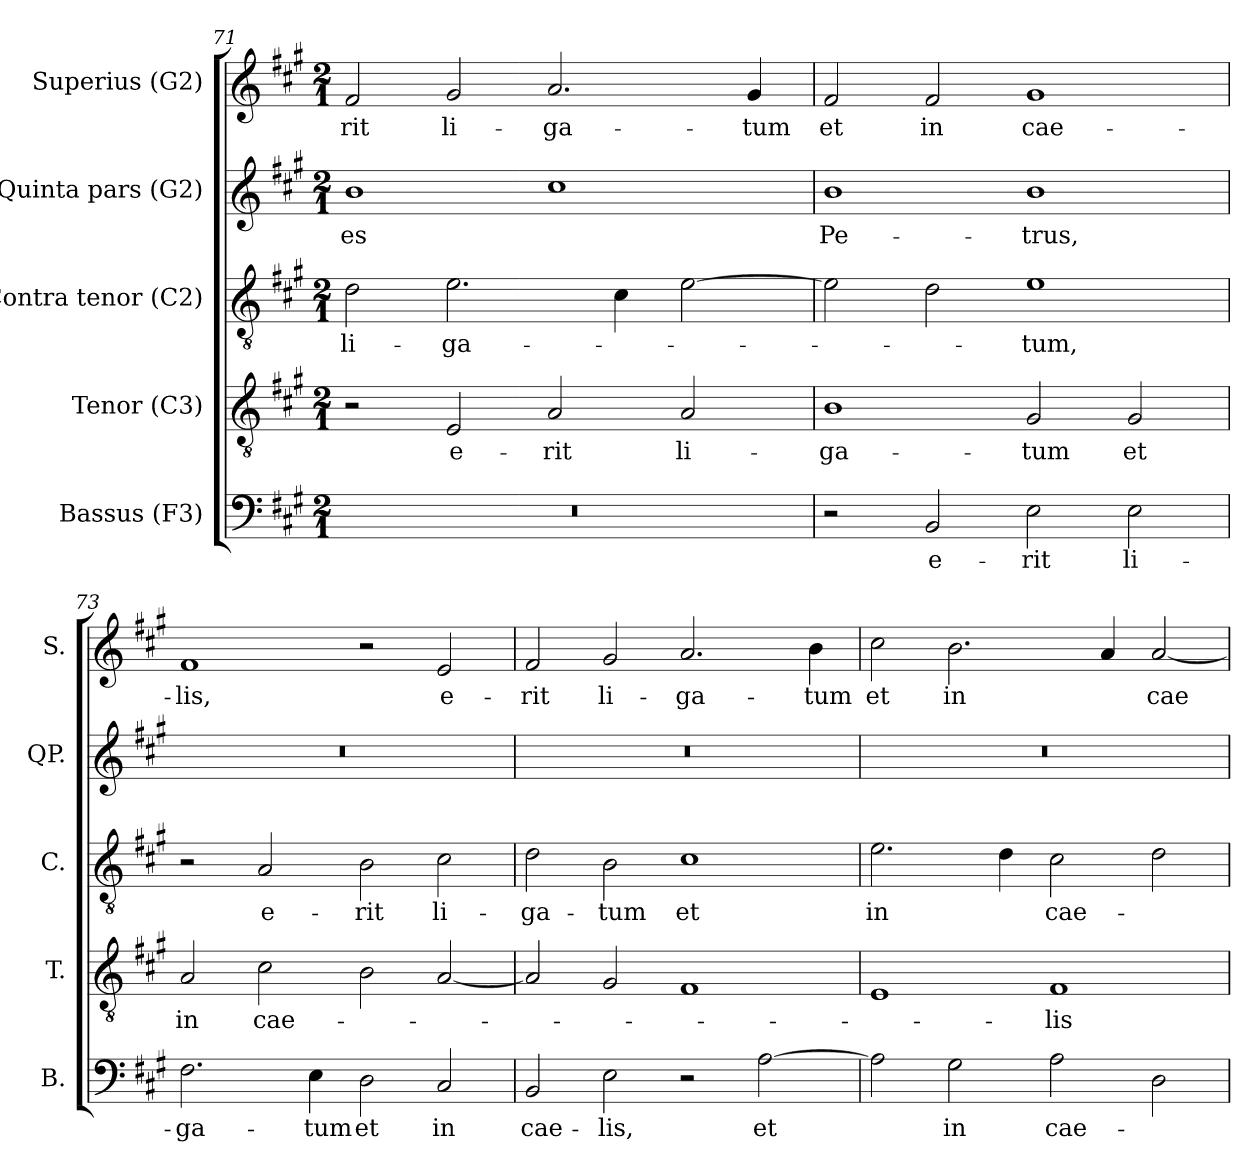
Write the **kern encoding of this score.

**kern	**text	**kern	**text	**kern	**text	**kern	**text	**kern	**text
*part5	*part5	*part4	*part4	*part3	*part3	*part2	*part2	*part1	*part1
*staff5	*staff5	*staff4	*staff4	*staff3	*staff3	*staff2	*staff2	*staff1	*staff1
*I"Bassus (F3)	*	*I"Tenor (C3)	*	*I"Contra tenor (C2)	*	*I"Quinta pars (G2)	*	*I"Superius (G2)	*
*I'B.	*	*I'T.	*	*I'C.	*	*I'QP.	*	*I'S.	*
*clefF4	*	*clefGv2	*	*clefGv2	*	*clefG2	*	*clefG2	*
*	*	*ITrd7c12	*	*ITrd7c12	*	*ITrd7c12	*	*	*
*k[f#c#g#]	*	*k[f#c#g#]	*	*k[f#c#g#]	*	*k[f#c#g#]	*	*k[f#c#g#]	*
*A:	*	*A:	*	*A:	*	*A:	*	*A:	*
*M2/1	*	*M2/1	*	*M2/1	*	*M2/1	*	*M2/1	*
=71	=71	=71	=71	=71	=71	=71	=71	=71	=71
!LO:N:vis=1	!	!	!	!	!	!	!	!	!
!	!	!	!	!	!LO:LY:b:color=#000000	!	!	!	!
!	!	!	!	!	!	!	!LO:LY:b:color=#000000	!	!
!	!	!	!	!	!	!	!	!	!LO:LY:b:color=#000000
0r	.	2r	.	2Di\	li-	1Bi	es	2f#i/	-rit
!	!	!	!LO:LY:b:color=#000000	!	!	!	!	!	!
!	!	!	!	!	!LO:LY:b:color=#000000	!	!	!	!
!	!	!	!	!	!	!	!	!	!LO:LY:b:color=#000000
.	.	2EEi/	e-	2.Ei\	-ga-	.	.	2g#i/	li-
!	!	!	!LO:LY:b:color=#000000	!	!	!	!	!	!
!	!	!	!	!	!	!	!	!	!LO:LY:b:color=#000000
.	.	2AAi/	-rit	.	.	1c#i	.	2.ai/	-ga-
.	.	.	.	4C#i\	.	.	.	.	.
!	!	!	!LO:LY:b:color=#000000	!	!	!	!	!	!
.	.	2AAi/	li-	[2Ei\	.	.	.	.	.
!	!	!	!	!	!	!	!	!	!LO:LY:b:color=#000000
.	.	.	.	.	.	.	.	4g#i/	-tum
=72	=72	=72	=72	=72	=72	=72	=72	=72	=72
!	!	!	!LO:LY:b:color=#000000	!	!	!	!	!	!
!	!	!	!	!	!	!	!LO:LY:b:color=#000000	!	!
!	!	!	!	!	!	!	!	!	!LO:LY:b:color=#000000
2r	.	1BBi	-ga-	2Ei\]	.	1Bi	Pe-	2f#i/	et
!	!LO:LY:b:color=#000000	!	!	!	!	!	!	!	!
!	!	!	!	!	!	!	!	!	!LO:LY:b:color=#000000
2BBi/	e-	.	.	2Di\	.	.	.	2f#i/	in
!	!LO:LY:b:color=#000000	!	!	!	!	!	!	!	!
!	!	!	!LO:LY:b:color=#000000	!	!	!	!	!	!
!	!	!	!	!	!LO:LY:b:color=#000000	!	!	!	!
!	!	!	!	!	!	!	!LO:LY:b:color=#000000	!	!
!	!	!	!	!	!	!	!	!	!LO:LY:b:color=#000000
2Ei\	-rit	2GG#i/	-tum	1Ei	-tum,	1Bi	-trus,	1g#i	cae-
!	!LO:LY:b:color=#000000	!	!	!	!	!	!	!	!
!	!	!	!LO:LY:b:color=#000000	!	!	!	!	!	!
2Ei\	li-	2GG#i/	et	.	.	.	.	.	.
=73	=73	=73	=73	=73	=73	=73	=73	=73	=73
!	!LO:LY:b:color=#000000	!	!	!	!	!	!	!	!
!	!	!	!LO:LY:b:color=#000000	!	!	!LO:N:vis=1	!	!	!
!	!	!	!	!	!	!	!	!	!LO:LY:b:color=#000000
2.F#i\	-ga-	2AAi/	in	2r	.	0r	.	1f#i	-lis,
!	!	!	!LO:LY:b:color=#000000	!	!	!	!	!	!
!	!	!	!	!	!LO:LY:b:color=#000000	!	!	!	!
.	.	2C#i\	cae-	2AAi/	e-	.	.	.	.
!	!LO:LY:b:color=#000000	!	!	!	!	!	!	!	!
4Ei\	-tum	.	.	.	.	.	.	.	.
!	!LO:LY:b:color=#000000	!	!	!	!	!	!	!	!
!	!	!	!	!	!LO:LY:b:color=#000000	!	!	!	!
2Di\	et	2BBi\	.	2BBi\	-rit	.	.	2r	.
!	!LO:LY:b:color=#000000	!	!	!	!	!	!	!	!
!	!	!	!	!	!LO:LY:b:color=#000000	!	!	!	!
!	!	!	!	!	!	!	!	!	!LO:LY:b:color=#000000
2C#i/	in	[2AAi/	.	2C#i\	li-	.	.	2ei/	e-
!!LO:PB:g=z
=74	=74	=74	=74	=74	=74	=74	=74	=74	=74
!	!LO:LY:b:color=#000000	!	!	!	!	!	!	!	!
!	!	!	!	!	!LO:LY:b:color=#000000	!LO:N:vis=1	!	!	!
!	!	!	!	!	!	!	!	!	!LO:LY:b:color=#000000
2BBi/	cae-	2AAi/]	.	2Di\	-ga-	0r	.	2f#i/	-rit
!	!LO:LY:b:color=#000000	!	!	!	!	!	!	!	!
!	!	!	!	!	!LO:LY:b:color=#000000	!	!	!	!
!	!	!	!	!	!	!	!	!	!LO:LY:b:color=#000000
2Ei\	-lis,	2GG#i/	.	2BBi\	-tum	.	.	2g#i/	li-
!	!	!	!	!	!LO:LY:b:color=#000000	!	!	!	!
!	!	!	!	!	!	!	!	!	!LO:LY:b:color=#000000
2r	.	1FF#i	.	1C#i	et	.	.	2.ai/	-ga-
!	!LO:LY:b:color=#000000	!	!	!	!	!	!	!	!
[2Ai\	et	.	.	.	.	.	.	.	.
!	!	!	!	!	!	!	!	!	!LO:LY:b:color=#000000
.	.	.	.	.	.	.	.	4bi\	-tum
=75	=75	=75	=75	=75	=75	=75	=75	=75	=75
!	!	!	!	!	!LO:LY:b:color=#000000	!LO:N:vis=1	!	!	!
!	!	!	!	!	!	!	!	!	!LO:LY:b:color=#000000
2Ai\]	.	1EEi	.	2.Ei\	in	0r	.	2cc#i\	et
!	!LO:LY:b:color=#000000	!	!	!	!	!	!	!	!
!	!	!	!	!	!	!	!	!	!LO:LY:b:color=#000000
2G#i\	in	.	.	.	.	.	.	2.bi\	in
.	.	.	.	4Di\	.	.	.	.	.
!	!LO:LY:b:color=#000000	!	!	!	!	!	!	!	!
!	!	!	!LO:LY:b:color=#000000	!	!	!	!	!	!
!	!	!	!	!	!LO:LY:b:color=#000000	!	!	!	!
2Ai\	cae-	1FF#i	-lis	2C#i\	cae-	.	.	.	.
.	.	.	.	.	.	.	.	4ai/	.
!	!	!	!	!	!	!	!	!	!LO:LY:b:color=#000000
2Di\	.	.	.	2Di\	.	.	.	[2ai/	cae-
=	=	=	=	=	=	=	=	=	=
*-	*-	*-	*-	*-	*-	*-	*-	*-	*-
